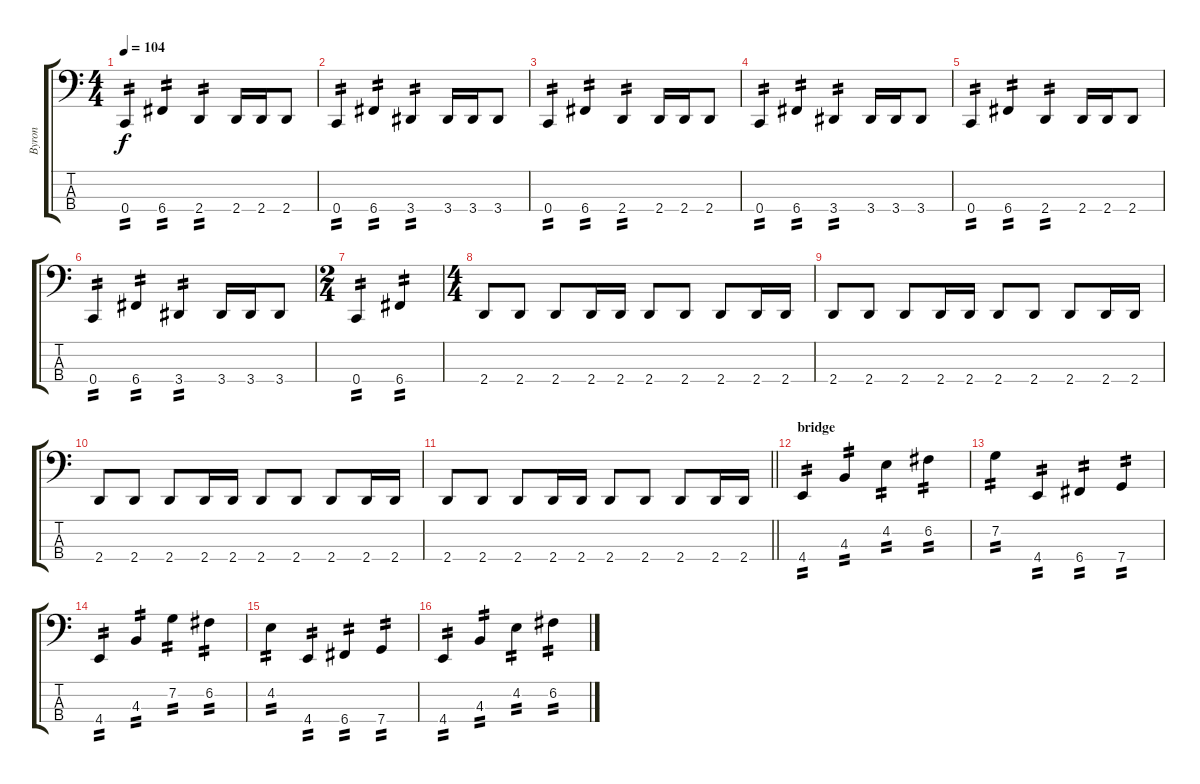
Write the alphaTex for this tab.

\track ("Byron" "Byron") {instrument electricbasspick}
\staff {score tabs}
\tuning (F2 C2 G1 C1) {hide}
\ts (4 4)
\tempo 104
\clef f4
\ks c
0.4.4{tp 2 dy f} 6.4.4{tp 2} 2.4.4{tp 2} 2.4.16 2.4.16 2.4.8 |
0.4.4{tp 2} 6.4.4{tp 2} 3.4.4{tp 2} 3.4.16 3.4.16 3.4.8 |
0.4.4{tp 2} 6.4.4{tp 2} 2.4.4{tp 2} 2.4.16 2.4.16 2.4.8 |
0.4.4{tp 2} 6.4.4{tp 2} 3.4.4{tp 2} 3.4.16 3.4.16 3.4.8 |
0.4.4{tp 2} 6.4.4{tp 2} 2.4.4{tp 2} 2.4.16 2.4.16 2.4.8 |
0.4.4{tp 2} 6.4.4{tp 2} 3.4.4{tp 2} 3.4.16 3.4.16 3.4.8 |
\ts (2 4)
0.4.4{tp 2} 6.4.4{tp 2} |
\ts (4 4)
2.4.8 2.4.8 2.4.8 2.4.16 2.4.16 2.4.8 2.4.8 2.4.8 2.4.16 2.4.16 |
2.4.8 2.4.8 2.4.8 2.4.16 2.4.16 2.4.8 2.4.8 2.4.8 2.4.16 2.4.16 |
2.4.8 2.4.8 2.4.8 2.4.16 2.4.16 2.4.8 2.4.8 2.4.8 2.4.16 2.4.16 |
\barLineRight lightlight
2.4.8 2.4.8 2.4.8 2.4.16 2.4.16 2.4.8 2.4.8 2.4.8 2.4.16 2.4.16 |
\section ("" "bridge")
4.4.4{tp 2} 4.3.4{tp 2} 4.2.4{tp 2} 6.2.4{tp 2} |
7.2.4{tp 2} 4.4.4{tp 2} 6.4.4{tp 2} 7.4.4{tp 2} |
4.4.4{tp 2} 4.3.4{tp 2} 7.2.4{tp 2} 6.2.4{tp 2} |
4.2.4{tp 2} 4.4.4{tp 2} 6.4.4{tp 2} 7.4.4{tp 2} |
4.4.4{tp 2} 4.3.4{tp 2} 4.2.4{tp 2} 6.2.4{tp 2}
